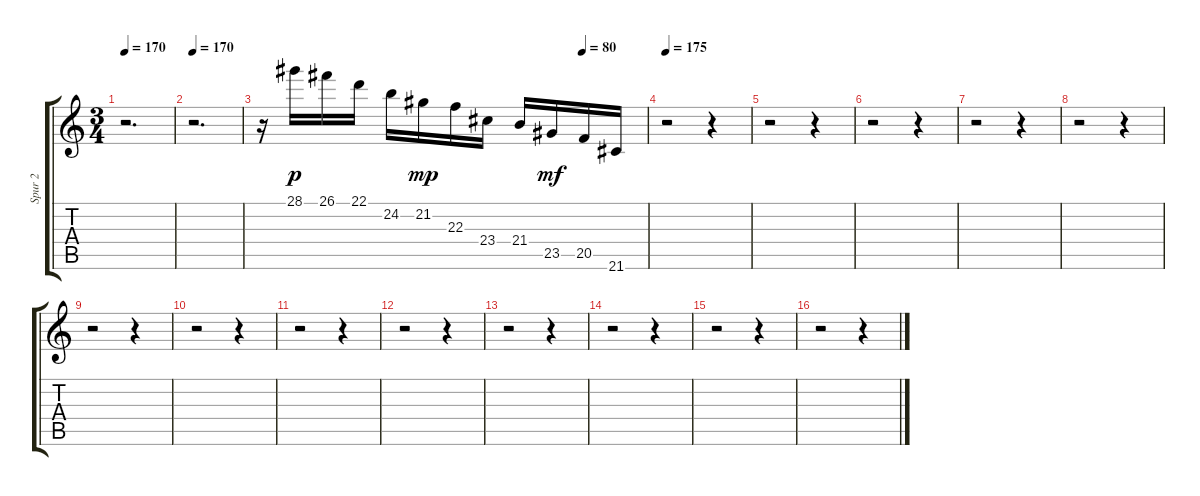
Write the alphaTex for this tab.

\track ("Spur 2" "Spur 2") {instrument stringensemble1}
\staff {score tabs}
\tuning (E4 B3 G3 D3 A2 E2) {hide}
\ts (3 4)
\tempo 170
\clef g2
\ks c
r.2{d dy f} |
\tempo 170
r.2{d} |
\tempo (80 0.8333333333333334)
r.16 28.1.16{dy p} 26.1.16 22.1.16 24.2.16 21.2.16{dy mp} 22.3.16 23.4.16 21.4.16 23.5.16{dy mf} 20.5.16 21.6.16 |
\tempo 175
r.2 r.4 |
r.2 r.4 |
r.2 r.4 |
r.2 r.4 |
r.2 r.4 |
r.2 r.4 |
r.2 r.4 |
r.2 r.4 |
r.2 r.4 |
r.2 r.4 |
r.2 r.4 |
r.2 r.4 |
r.2 r.4
